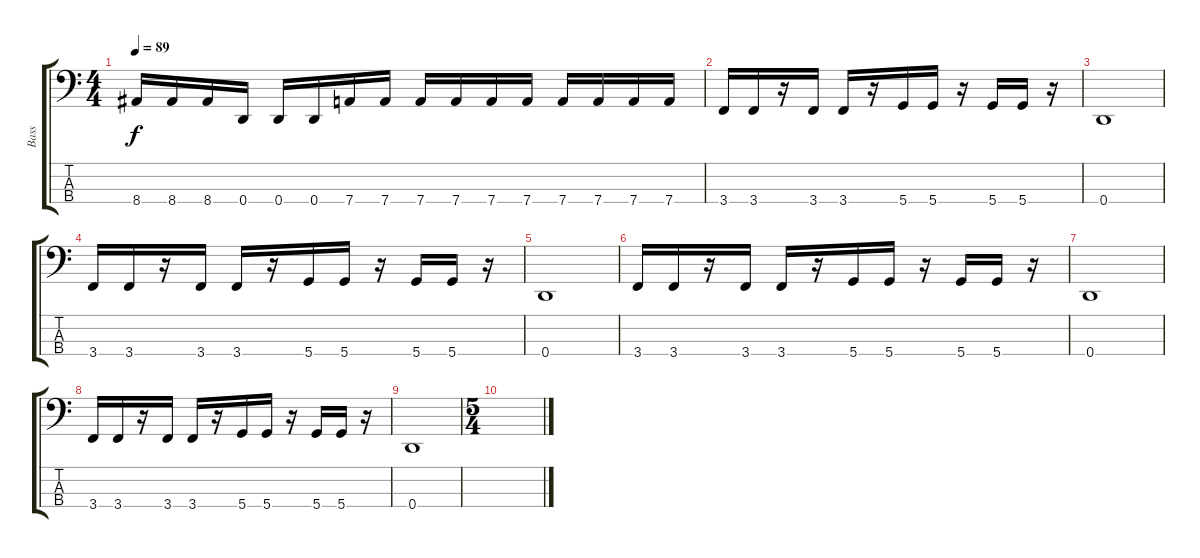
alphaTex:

\track ("Bass" "Bass") {instrument electricbassfinger}
\staff {score tabs}
\tuning (G2 D2 A1 D1) {hide}
\ts (4 4)
\tempo 89
\clef f4
\ks c
8.4.16{dy f} 8.4.16 8.4.16 0.4.16 0.4.16 0.4.16 7.4.16 7.4.16 7.4.16 7.4.16 7.4.16 7.4.16 7.4.16 7.4.16 7.4.16 7.4.16 |
3.4.16 3.4.16 r.16 3.4.16 3.4.16 r.16 5.4.16 5.4.16 r.16 5.4.16 5.4.16 r.16 |
0.4.1 |
3.4.16 3.4.16 r.16 3.4.16 3.4.16 r.16 5.4.16 5.4.16 r.16 5.4.16 5.4.16 r.16 |
0.4.1 |
3.4.16 3.4.16 r.16 3.4.16 3.4.16 r.16 5.4.16 5.4.16 r.16 5.4.16 5.4.16 r.16 |
0.4.1 |
3.4.16 3.4.16 r.16 3.4.16 3.4.16 r.16 5.4.16 5.4.16 r.16 5.4.16 5.4.16 r.16 |
0.4.1 |
\ts (5 4)
